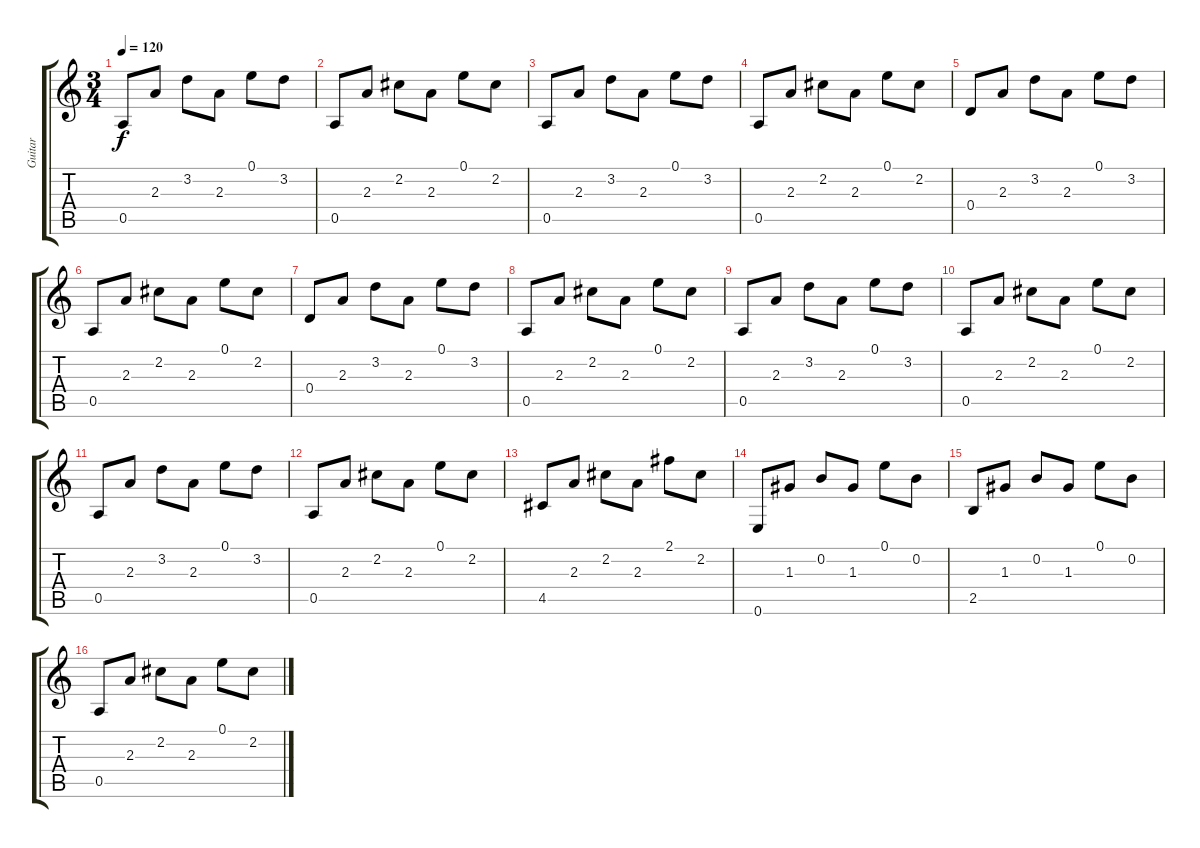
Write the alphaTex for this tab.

\track ("Guitar" "Guitar") {instrument acousticguitarsteel}
\staff {score tabs}
\tuning (E4 B3 G3 D3 A2 E2) {hide}
\ts (3 4)
\tempo 120
\clef g2
\ks c
0.5.8{dy f} 2.3.8 3.2.8 2.3.8 0.1.8 3.2.8 |
0.5.8 2.3.8 2.2.8 2.3.8 0.1.8 2.2.8 |
0.5.8 2.3.8 3.2.8 2.3.8 0.1.8 3.2.8 |
0.5.8 2.3.8 2.2.8 2.3.8 0.1.8 2.2.8 |
0.4.8 2.3.8 3.2.8 2.3.8 0.1.8 3.2.8 |
0.5.8 2.3.8 2.2.8 2.3.8 0.1.8 2.2.8 |
0.4.8 2.3.8 3.2.8 2.3.8 0.1.8 3.2.8 |
0.5.8 2.3.8 2.2.8 2.3.8 0.1.8 2.2.8 |
0.5.8 2.3.8 3.2.8 2.3.8 0.1.8 3.2.8 |
0.5.8 2.3.8 2.2.8 2.3.8 0.1.8 2.2.8 |
0.5.8 2.3.8 3.2.8 2.3.8 0.1.8 3.2.8 |
0.5.8 2.3.8 2.2.8 2.3.8 0.1.8 2.2.8 |
4.5.8 2.3.8 2.2.8 2.3.8 2.1.8 2.2.8 |
0.6.8 1.3.8 0.2.8 1.3.8 0.1.8 0.2.8 |
2.5.8 1.3.8 0.2.8 1.3.8 0.1.8 0.2.8 |
0.5.8 2.3.8 2.2.8 2.3.8 0.1.8 2.2.8
